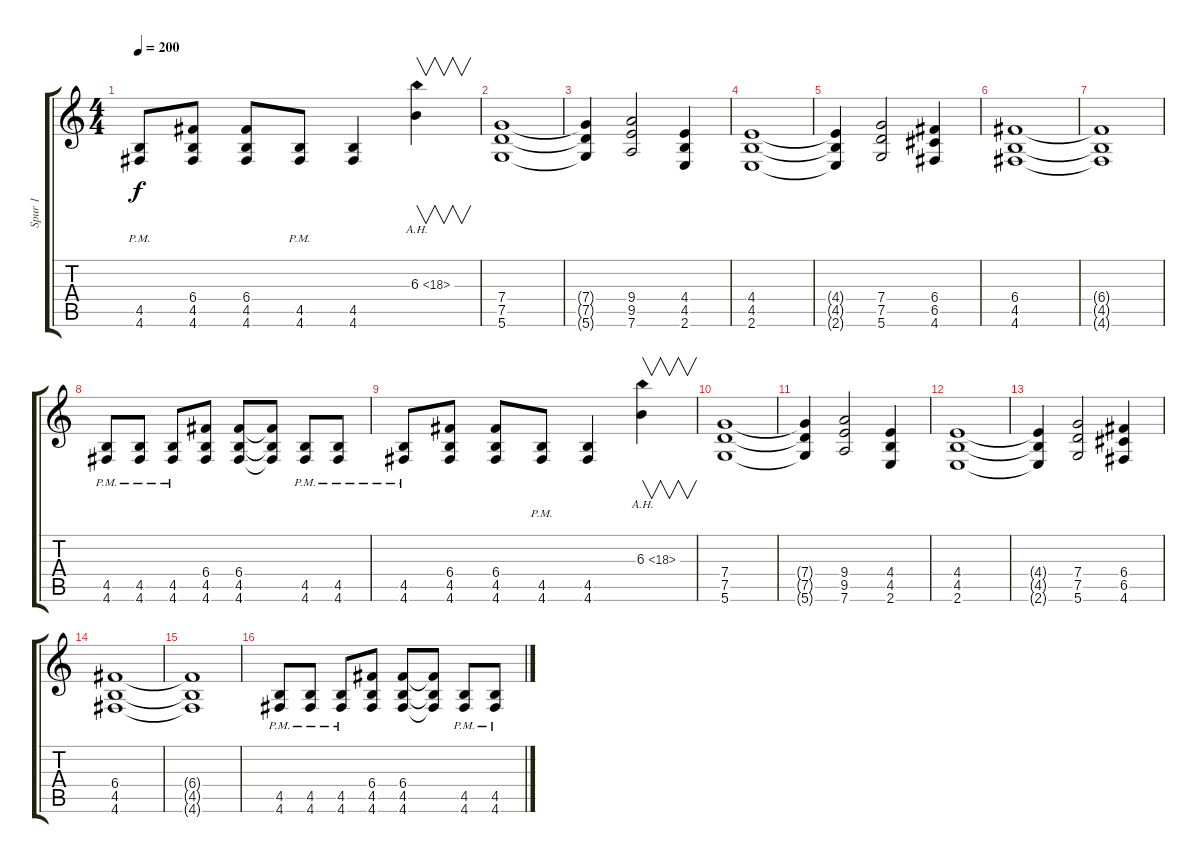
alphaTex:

\track ("Spur 1" "Spur 1") {instrument distortionguitar}
\staff {score tabs}
\tuning (D4 A3 F3 C3 G2 D2) {hide}
\ts (4 4)
\tempo 200
\clef g2
\ks c
(4.5{pm} 4.6{pm}).8{dy f} (6.4 4.5 4.6).8 (6.4 4.5 4.6).8 (4.5{pm} 4.6{pm}).8 (4.5 4.6).4 6.3{ah 12}.4{v} |
(7.4 7.5 5.6).1 |
(7.4{t} 7.5{t} 5.6{t}).4 (9.4 9.5 7.6).2 (4.4 4.5 2.6).4 |
(4.4 4.5 2.6).1 |
(4.4{t} 4.5{t} 2.6{t}).4 (7.4 7.5 5.6).2 (6.4 6.5 4.6).4 |
(6.4 4.5 4.6).1 |
(6.4{t} 4.5{t} 4.6{t}).1 |
(4.5{pm} 4.6{pm}).8 (4.5{pm} 4.6{pm}).8 (4.5{pm} 4.6{pm}).8 (6.4 4.5 4.6).8 (6.4 4.5 4.6).8 (6.4{t} 4.5{t} 4.6{t}).8 (4.5{pm} 4.6{pm}).8 (4.5{pm} 4.6{pm}).8 |
(4.5{pm} 4.6{pm}).8 (6.4 4.5 4.6).8 (6.4 4.5 4.6).8 (4.5{pm} 4.6{pm}).8 (4.5 4.6).4 6.3{ah 12}.4{v} |
(7.4 7.5 5.6).1 |
(7.4{t} 7.5{t} 5.6{t}).4 (9.4 9.5 7.6).2 (4.4 4.5 2.6).4 |
(4.4 4.5 2.6).1 |
(4.4{t} 4.5{t} 2.6{t}).4 (7.4 7.5 5.6).2 (6.4 6.5 4.6).4 |
(6.4 4.5 4.6).1 |
(6.4{t} 4.5{t} 4.6{t}).1 |
(4.5{pm} 4.6{pm}).8 (4.5{pm} 4.6{pm}).8 (4.5{pm} 4.6{pm}).8 (6.4 4.5 4.6).8 (6.4 4.5 4.6).8 (6.4{t} 4.5{t} 4.6{t}).8 (4.5{pm} 4.6{pm}).8 (4.5{pm} 4.6{pm}).8
